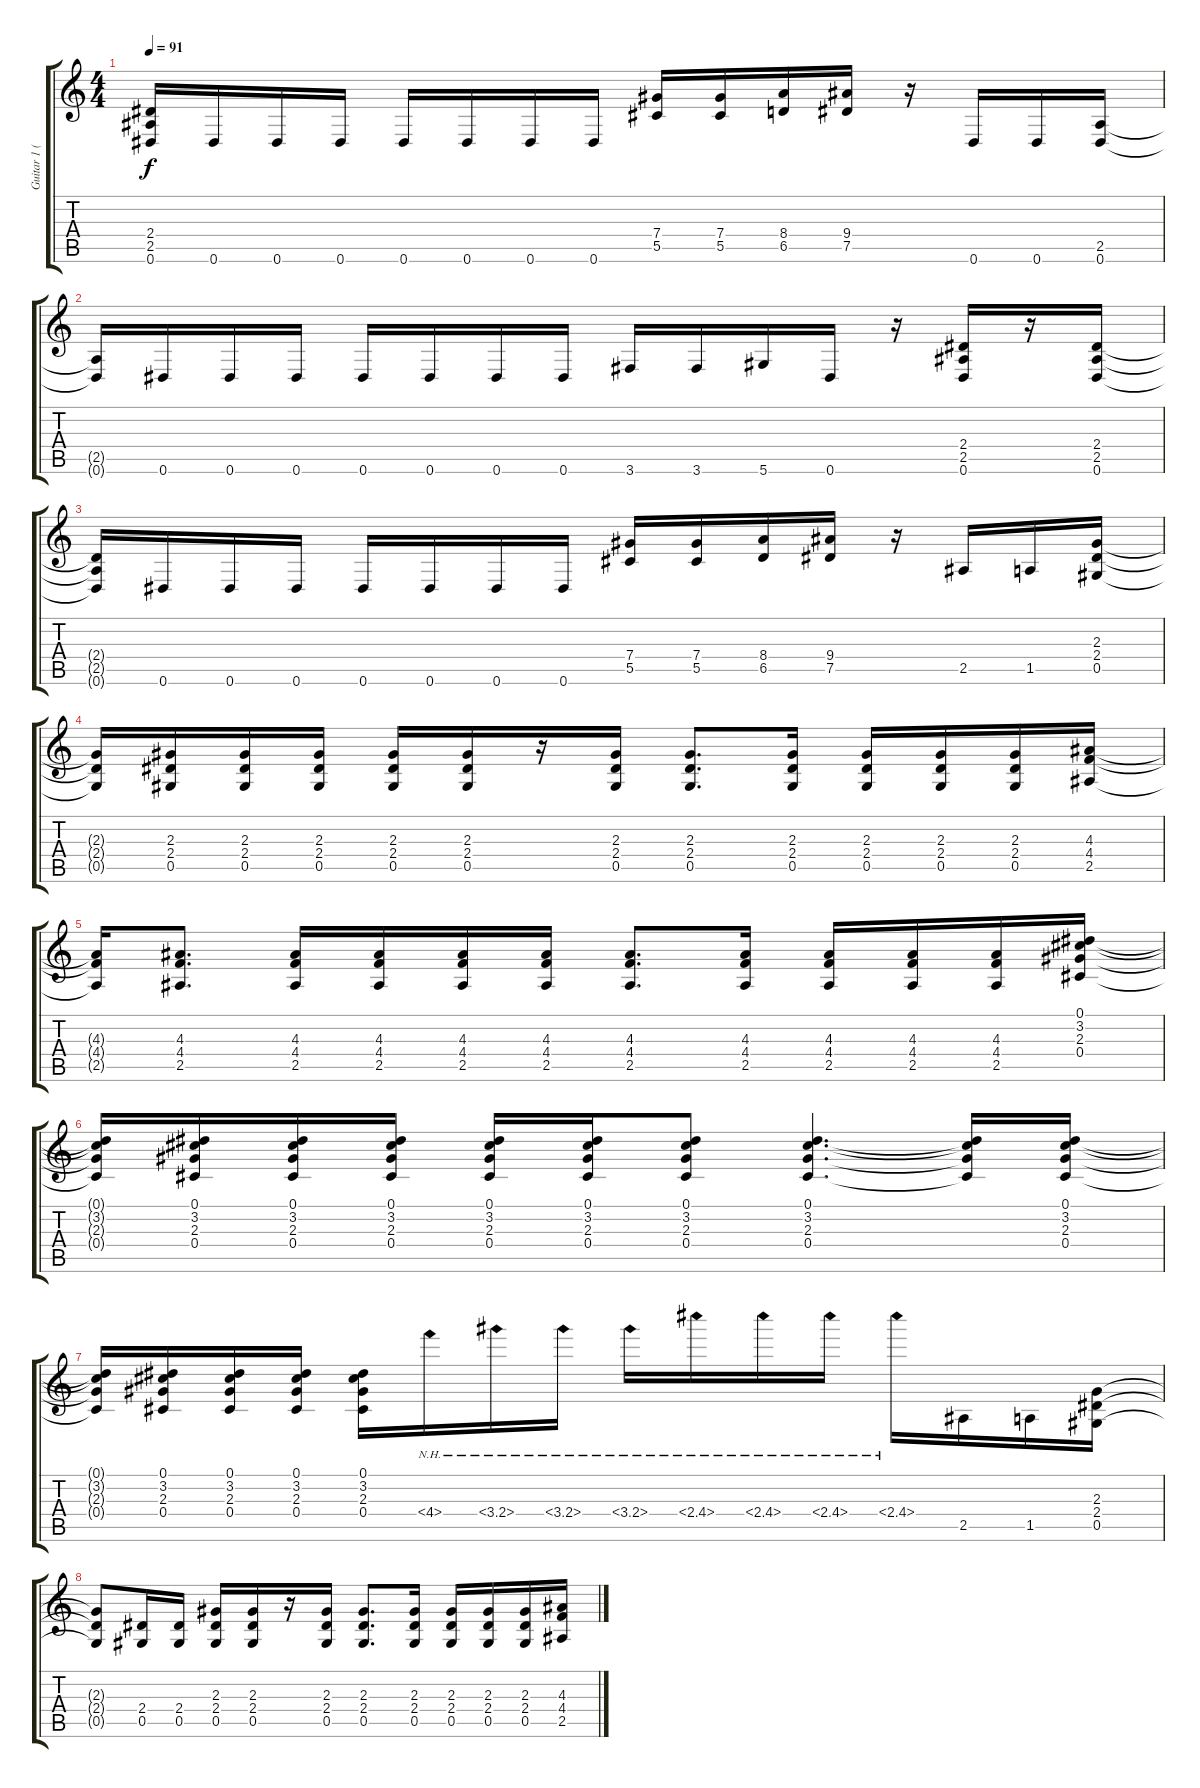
\track ("Guitar 1 (Rhythm)" "Guitar 1 (") {instrument distortionguitar}
\staff {score tabs}
\tuning (Eb4 Bb3 Gb3 Db3 Ab2 Eb2) {hide}
\ts (4 4)
\tempo 91
\clef g2
\ks c
(2.4{t} 2.5{t} 0.6{t}).16{dy f} 0.6.16 0.6.16 0.6.16 0.6.16 0.6.16 0.6.16 0.6.16 (7.4 5.5).16 (7.4 5.5).16 (8.4 6.5).16 (9.4 7.5).16 r.16 0.6.16 0.6.16 (2.5 0.6).16 |
(2.5{t} 0.6{t}).16 0.6.16 0.6.16 0.6.16 0.6.16 0.6.16 0.6.16 0.6.16 3.6.16 3.6.16 5.6.16 0.6.16 r.16 (2.4 2.5 0.6).16 r.16 (2.4 2.5 0.6).16 |
(2.4{t} 2.5{t} 0.6{t}).16 0.6.16 0.6.16 0.6.16 0.6.16 0.6.16 0.6.16 0.6.16 (7.4 5.5).16 (7.4 5.5).16 (8.4 6.5).16 (9.4 7.5).16 r.16 2.5.16 1.5.16 (2.3 2.4 0.5).16 |
(2.3{t} 2.4{t} 0.5{t}).16 (2.3 2.4 0.5).16 (2.3 2.4 0.5).16 (2.3 2.4 0.5).16 (2.3 2.4 0.5).16 (2.3 2.4 0.5).16 r.16 (2.3 2.4 0.5).16 (2.3 2.4 0.5).8{d} (2.3 2.4 0.5).16 (2.3 2.4 0.5).16 (2.3 2.4 0.5).16 (2.3 2.4 0.5).16 (4.3 4.4 2.5).16 |
(4.3{t} 4.4{t} 2.5{t}).16 (4.3 4.4 2.5).8{d} (4.3 4.4 2.5).16 (4.3 4.4 2.5).16 (4.3 4.4 2.5).16 (4.3 4.4 2.5).16 (4.3 4.4 2.5).8{d} (4.3 4.4 2.5).16 (4.3 4.4 2.5).16 (4.3 4.4 2.5).16 (4.3 4.4 2.5).16 (0.1 3.2 2.3 0.4).16 |
(0.1{t} 3.2{t} 2.3{t} 0.4{t}).16 (0.1 3.2 2.3 0.4).16 (0.1 3.2 2.3 0.4).16 (0.1 3.2 2.3 0.4).16 (0.1 3.2 2.3 0.4).16 (0.1 3.2 2.3 0.4).16 (0.1 3.2 2.3 0.4).8 (0.1 3.2 2.3 0.4).4{d} (0.1{t} 3.2{t} 2.3{t} 0.4{t}).16 (0.1 3.2 2.3 0.4).16 |
(0.1{t} 3.2{t} 2.3{t} 0.4{t}).16 (0.1 3.2 2.3 0.4).16 (0.1 3.2 2.3 0.4).16 (0.1 3.2 2.3 0.4).16 (0.1 3.2 2.3 0.4).16 4.4{nh}.16 3.4{nh}.16 3.4{nh}.16 3.4{nh}.16 2.4{nh}.16 2.4{nh}.16 2.4{nh}.16 2.4{nh}.16 2.5.16 1.5.16 (2.3 2.4 0.5).16 |
(2.3{t} 2.4{t} 0.5{t}).8 (2.4 0.5).16 (2.4 0.5).16 (2.3 2.4 0.5).16 (2.3 2.4 0.5).16 r.16 (2.3 2.4 0.5).16 (2.3 2.4 0.5).8{d} (2.3 2.4 0.5).16 (2.3 2.4 0.5).16 (2.3 2.4 0.5).16 (2.3 2.4 0.5).16 (4.3 4.4 2.5).16
